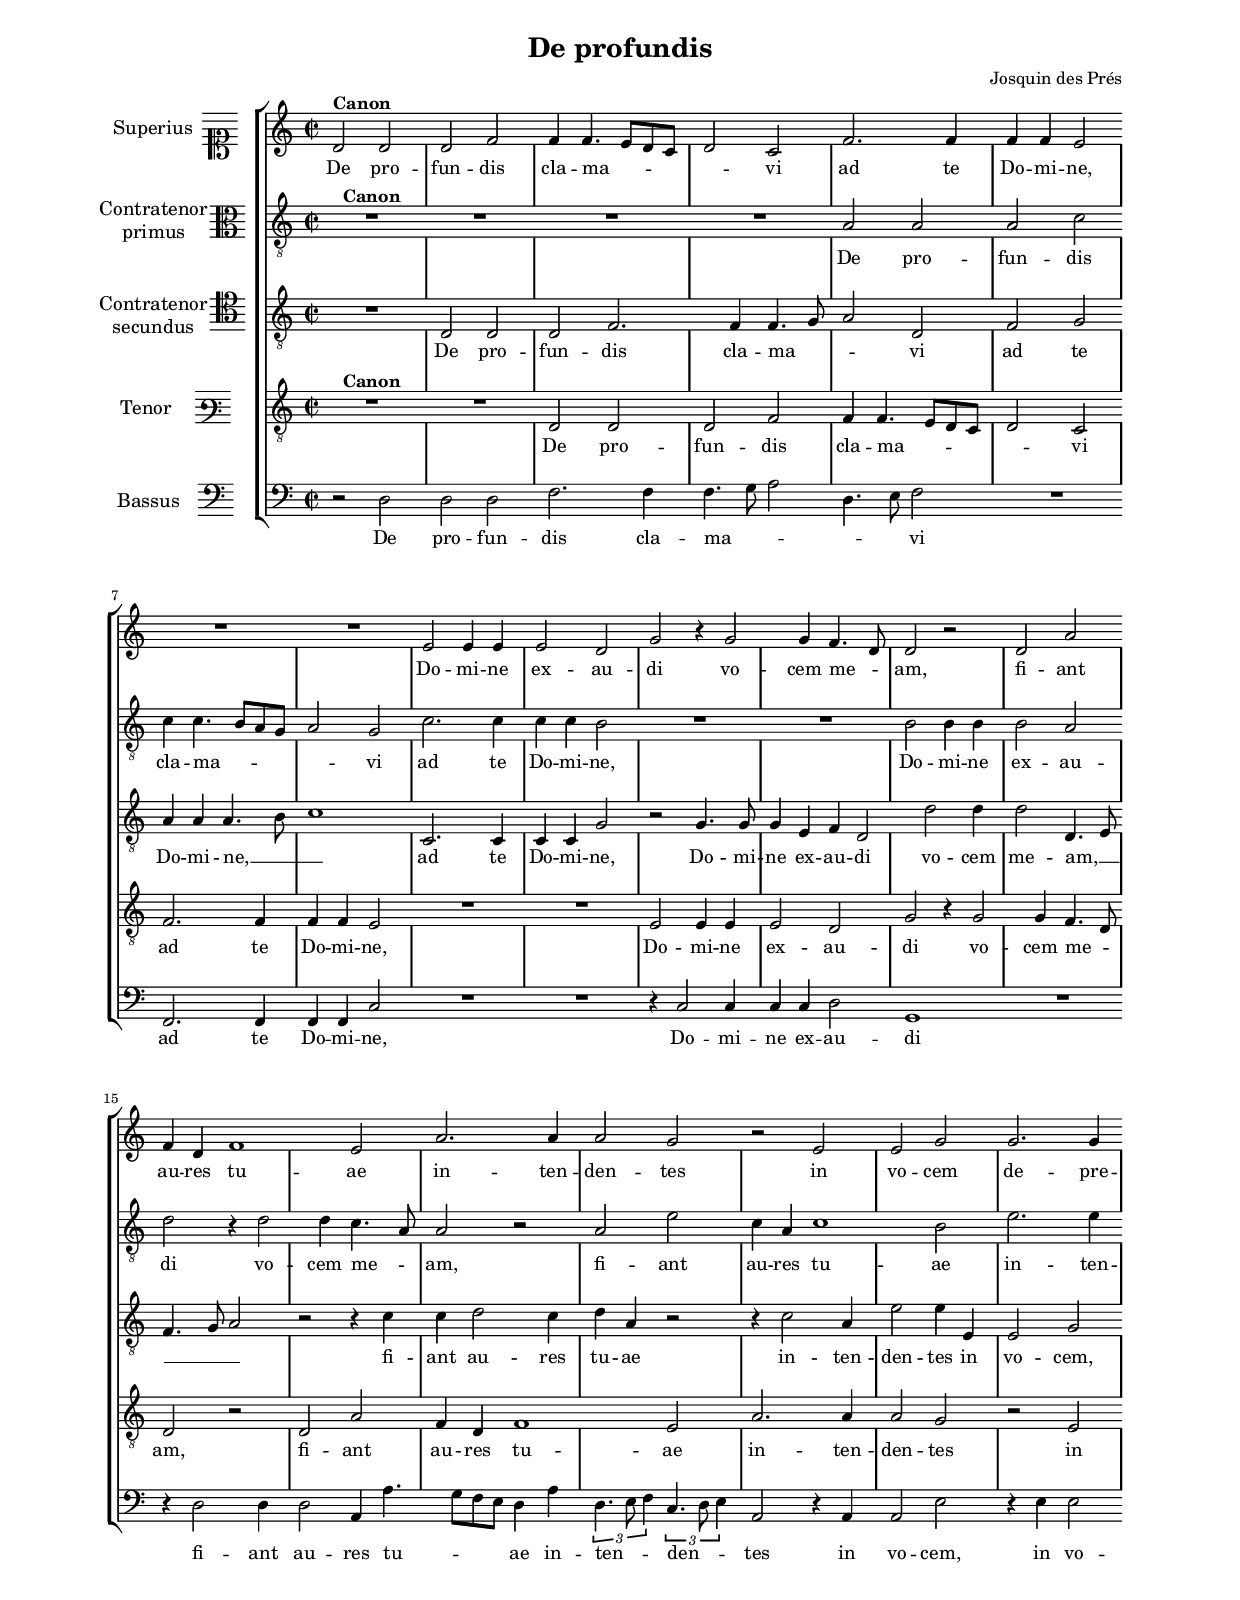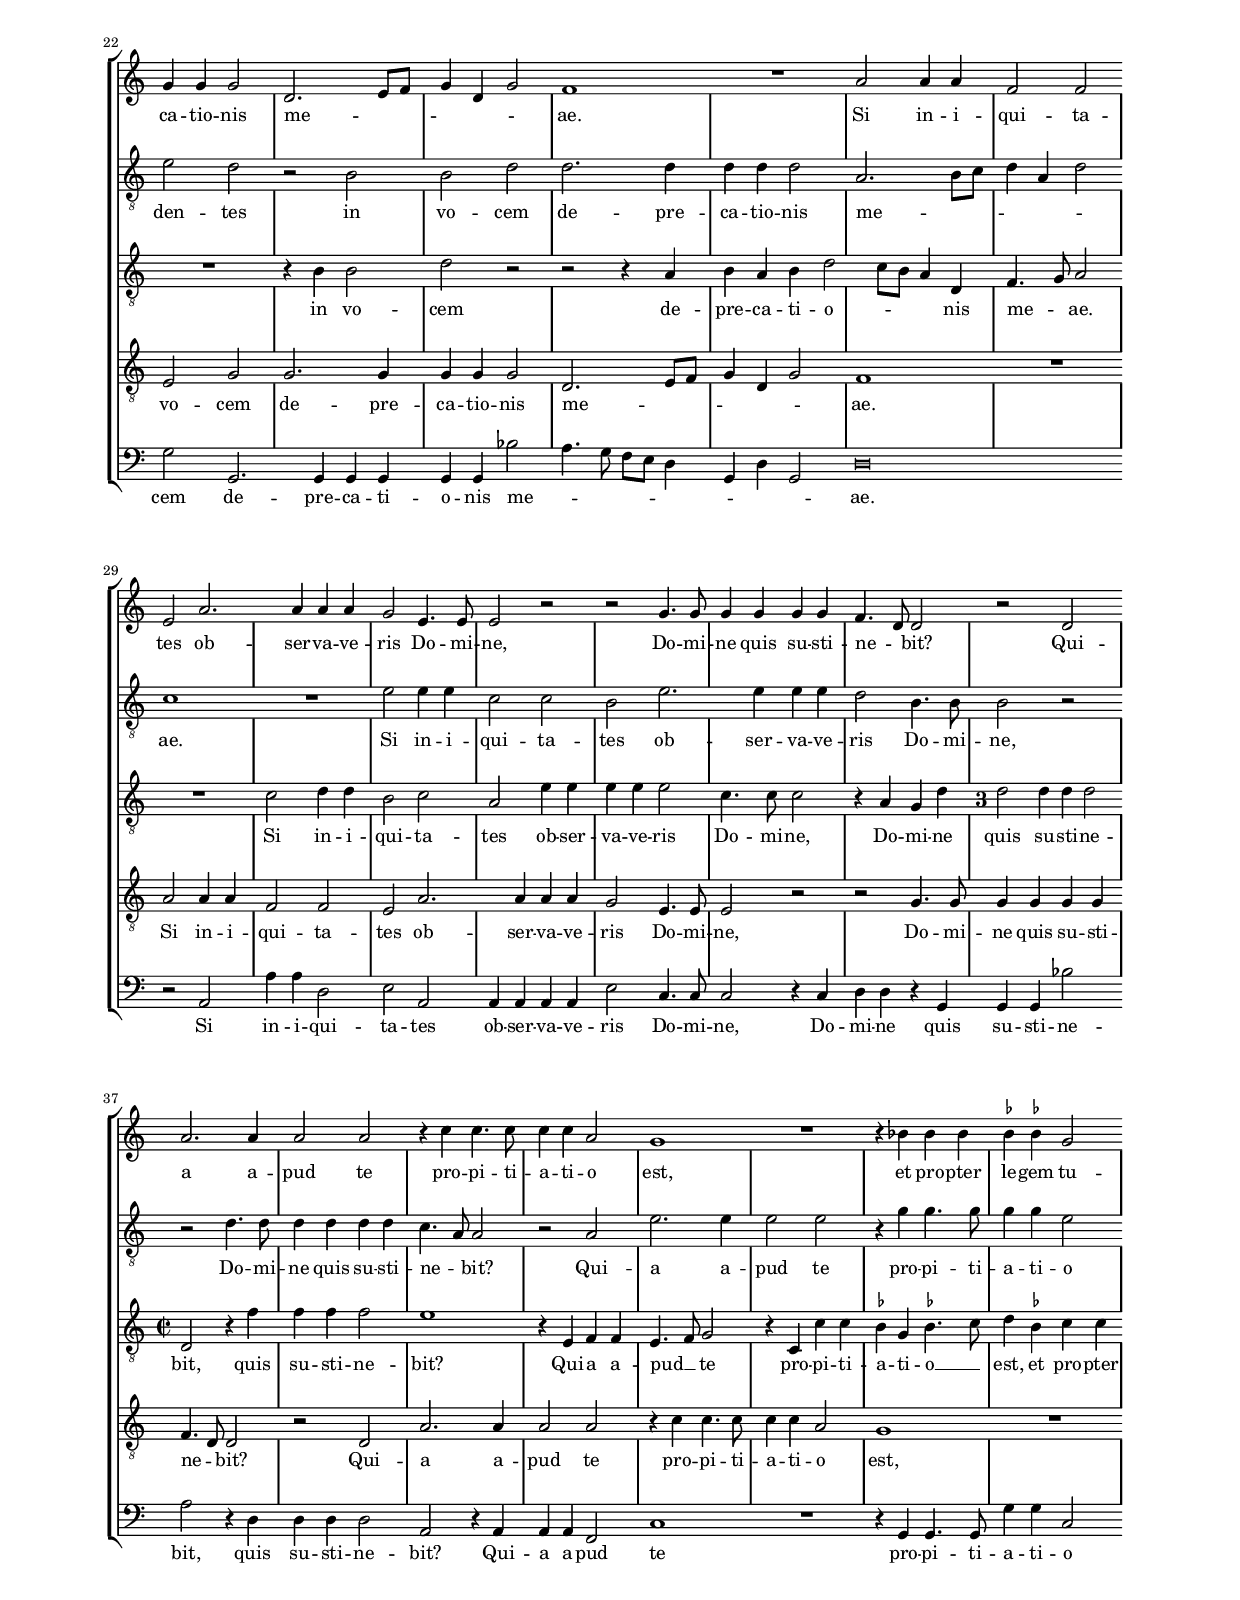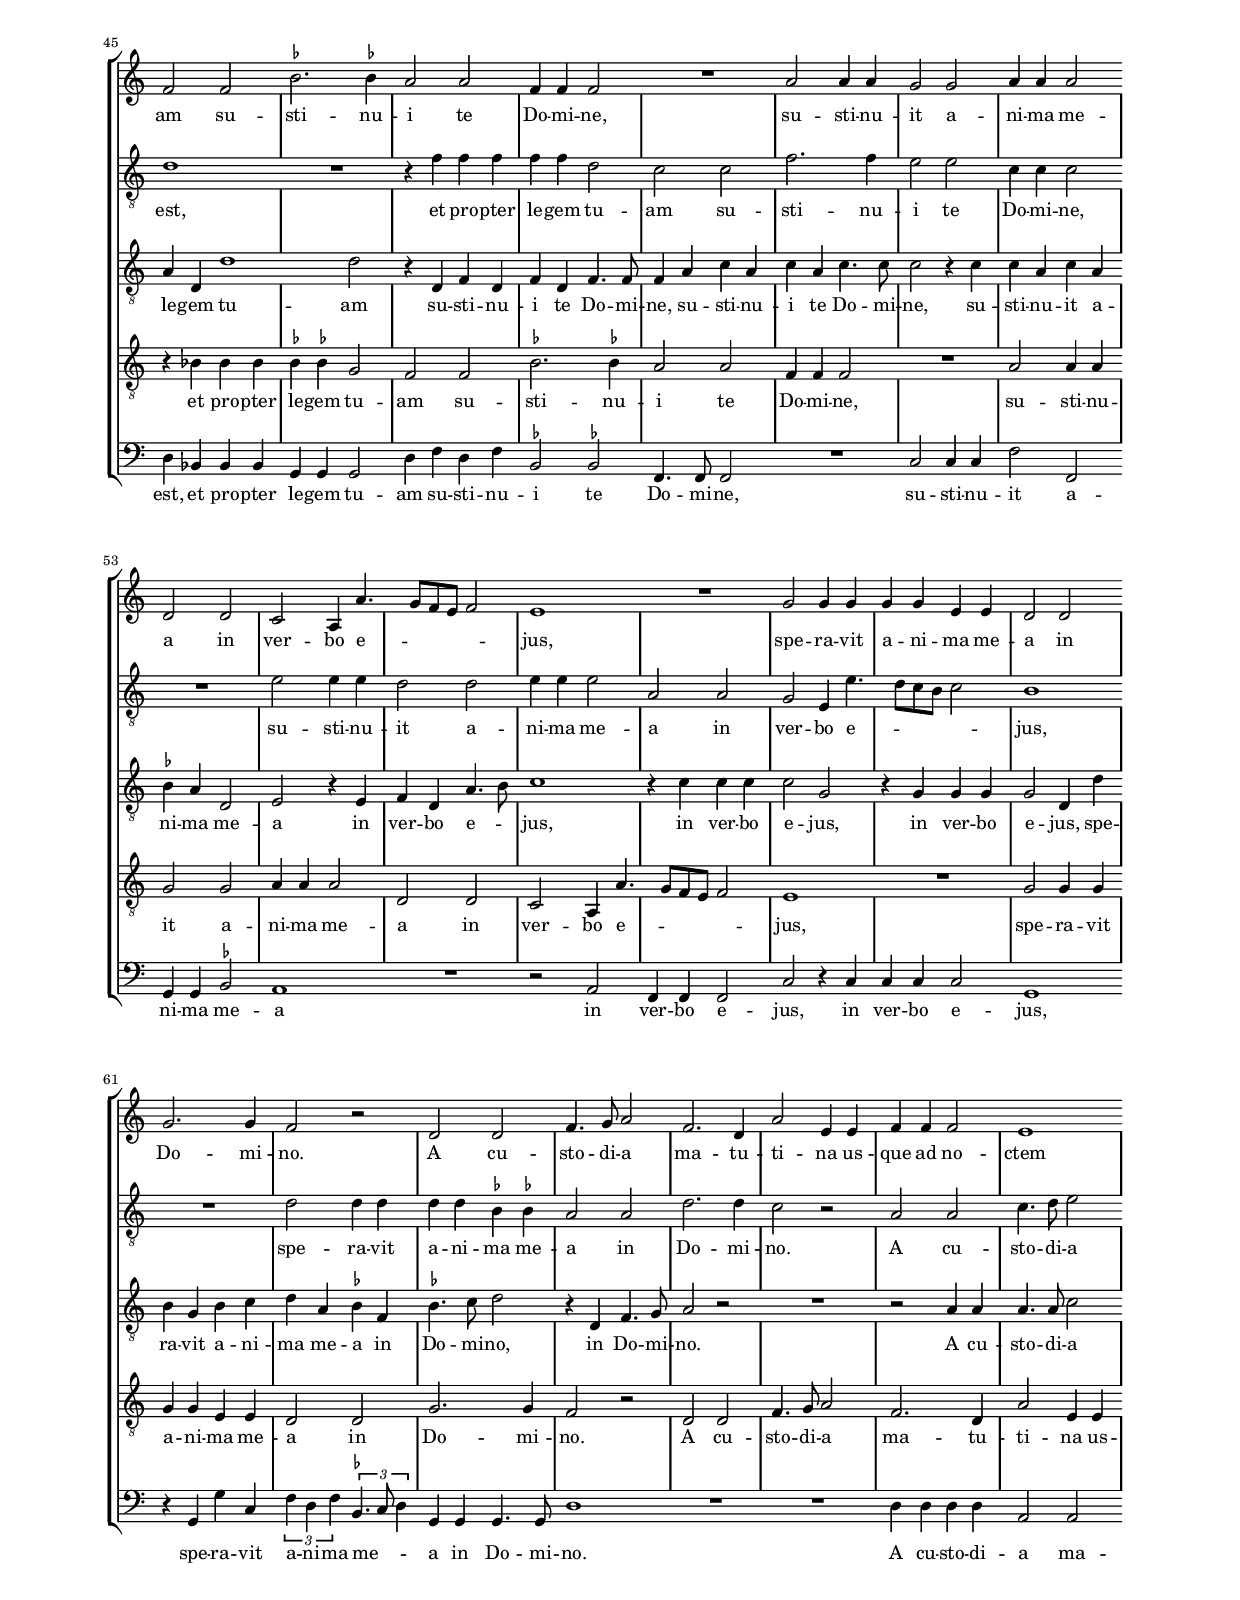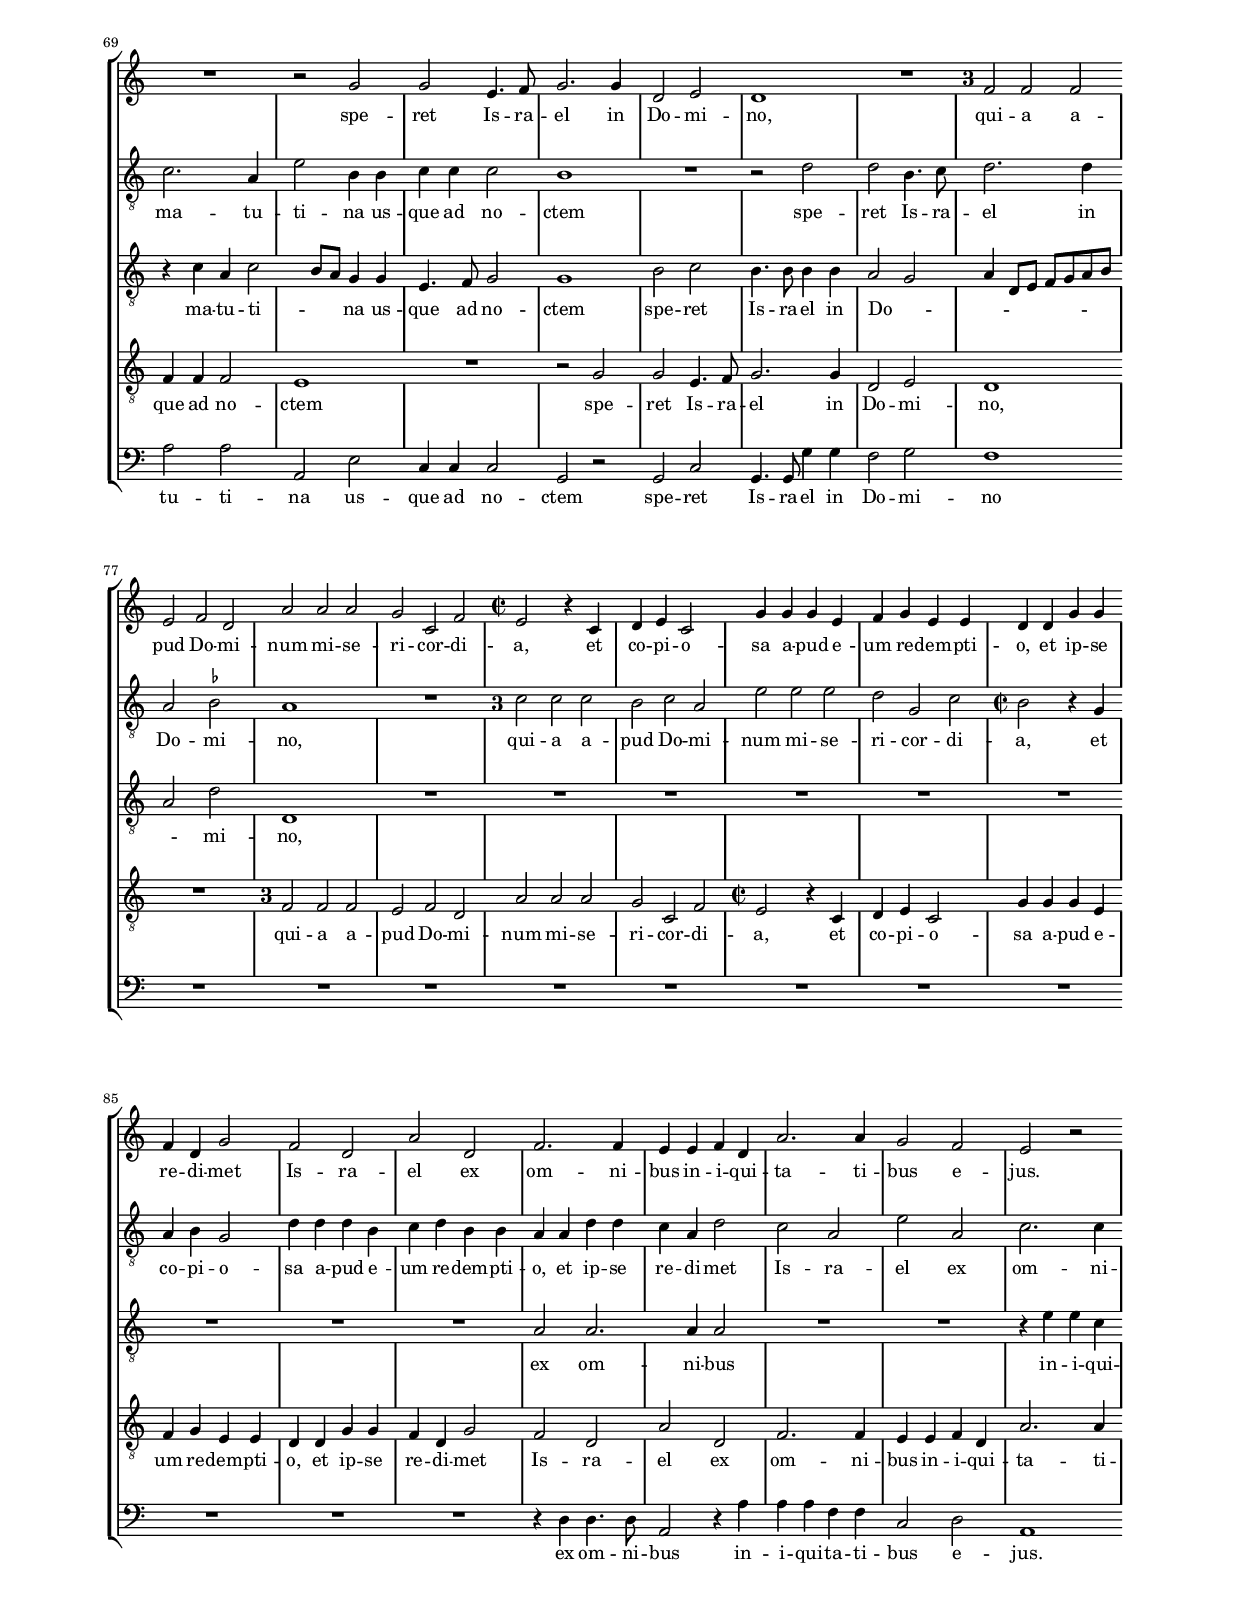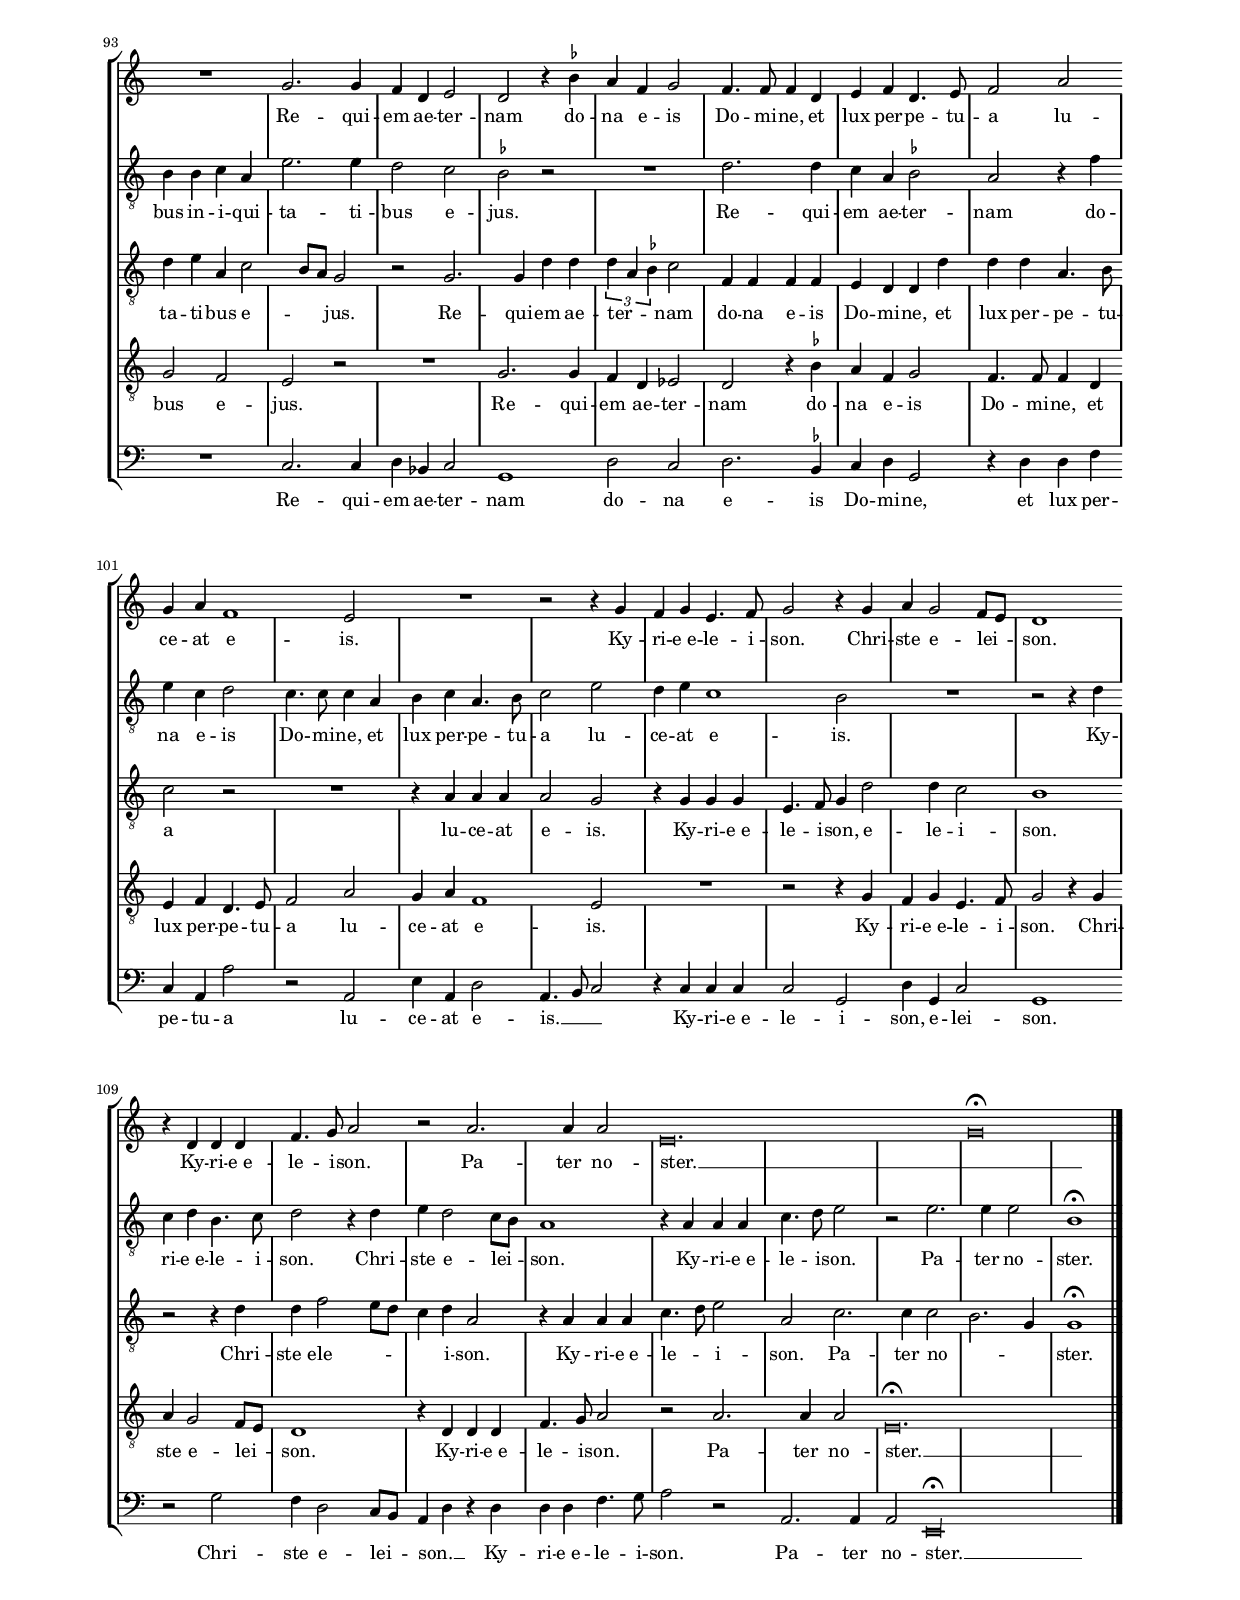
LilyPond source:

\header
{
  title="De profundis"
  composer="Josquin des Prés"
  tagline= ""
}

\version "2.18.2"
\include "deutsch.ly"
#(set-global-staff-size 15)
% #(set-default-paper-size "letter")
#(ly:set-option 'point-and-click #f)


\paper
	{
	top-margin = 1.8 \cm
	bottom-margin = 1.8 \cm
	left-margin = 2 \cm
	right-margin = 2 \cm
	ragged-bottom = ##f
	ragged-last-bottom = ##t
	print-page-number = ##f
	system-system-spacing = #'((basic-distance . 17) (minimum-distance . 14) (padding . 7) (strechability . 150))
%	systems-per-page = 3
%	min-systems-per-page = 3
	markup-system-spacing #'basic-distance = #12
%	print-all-headers = ##t
%	print-first-page-number = ##t
%	first-page-number = 1
	}

	
global = {
	\key es \major
	\time 2/2
        \skip 1*117 
        \once \override Score.BarLine.transparent = ##f
        \bar "|."
	}

	ficta = { \once \set suggestAccidentals = ##t }

	forget = #(define-music-function (parser location music) (ly:music?) #{
		\accidentalStyle forget
		$music
		\accidentalStyle default
		#})

	m = \melisma
	me = \melismaEnd
%	\mark \markup { \override #'(style . baroque) { \note  #"breve" #1 = \note #"breve." #1 } }



incipitcantus = \markup { \score {
	{
	\set Staff.instrumentName = \markup { \fontsize #1 "Superius" }
	\key c \major
	\clef soprano
	s4 \bar ""
	}
	\layout  {
	raggedright = ##t
	indent = 1.6 \cm
	line-width = 2.2\cm
	\context { \Staff \remove Time_signature_engraver }
	\override Staff.Clef.Y-extent = #'(0 . 0)
	}} \hspace #1 }

      
incipitaltus = \markup { \score {
	{
	\set Staff.instrumentName = \markup { \center-column {\fontsize #1 "Contratenor" \line \fontsize #1 {"primus"}} }
	\key c \major
	\clef alto
	s4 \bar ""
	}
	\layout  {
	raggedright = ##t
	indent = 1.6 \cm
	line-width = 2.2\cm
	\context { \Staff \remove Time_signature_engraver }
	\override Staff.Clef.Y-extent = #'(0 . 0)
	}} \hspace #1 }


incipittenor = \markup { \score {
	{
	\set Staff.instrumentName = \markup { \center-column {\fontsize #1 "Contratenor" \line \fontsize #1 {"secundus"}} }
	\key c \major
	\clef tenor
	s4 \bar ""
	}
	\layout  {
	raggedright = ##t
	indent = 1.6 \cm
	line-width = 2.2\cm
	\context { \Staff \remove Time_signature_engraver }
	\override Staff.Clef.Y-extent = #'(0 . 0)
	}} \hspace #1 }
      
      
incipitquintus = \markup { \score {
	{
	\set Staff.instrumentName = \markup { \fontsize #1 "Tenor" }
	\key c \major
	\clef varbaritone
	s4 \bar ""
	}
	\layout  {
	raggedright = ##t
	indent = 1.6 \cm
	line-width = 2.2\cm
	\context { \Staff \remove Time_signature_engraver }
	\override Staff.Clef.Y-extent = #'(0 . 0)
	}} \hspace #1 }
      
      
incipitbassus = \markup { \score {
	{
	\set Staff.instrumentName = \markup { \fontsize #1 "Bassus" }
	\key c \major
	\clef bass
	s4 \bar ""
	}
	\layout  {
	raggedright = ##t
	indent = 1.6 \cm
	line-width = 2.2\cm
	\context { \Staff \remove Time_signature_engraver }
	\override Staff.Clef.Y-extent = #'(0 . 0)
	}} \hspace #1 }


cantus =  \relative c''
	{
	f,2^\markup { \left-align \bold "Canon" } f
	f2 as
	as4 as4. g8 f es
	f2 es
%5
	as2. as4 |
	as4 as g2
	R1
	R1
	g2 g4 g
%10
	g2 f |
	b2 r4 b2
	b4 as4. f8
	f2 r
	f2 c'
%15
	as4 f as1
	g2
	c2. c4
	c2 b
	r2 g
%20
	g2 b |
	b2. b4
	b4 b b2
	f2. g8 as
	b4 f b2
%25
	as1 |
	R1
	c2 c4 c
	as2 as
	g2 c2.
%30
	c4 c c |
	b2 g4. g8
	g2 r
	r2 b4. b8
	b4 b b b
%35
        as4. f8 f2 |	
	r2 f
	c'2. c4
	c2 c
	r4 es es4. es8
%40
	es4 es c2 |
	b1
	R1
	r4 des des des
	\ficta des4 \ficta des! b2
%45
	as2 as |
	\ficta des2. \ficta des!4
	c2 c
	as4 as as2
	R1
%50
	c2 c4 c |
	b2 b
	c4 c c2
	f,2 f
	es2 c4 c'4.
%55
	b8 as g as2 |
	g1
	R1
	b2 b4 b
	b4 b g g
%60
	f2 f |
	b2. b4
	as2 r
	f2 f
	as4. b8 c2
%65
	as2. f4 |
	c'2 g4 g
	as4 as as2
	g1
	R1
%70
	r2 b |
	b2 g4. as8
	b2. b4
	f2 g
	f1
%75
	R1 |
	\set Staff.timeSignatureFraction = #'(3 . 2)
	\once \override Staff.TimeSignature.style = #'single-digit
	\scaleDurations #'(2 . 3)
	{ as2 as as
	g2 as f
	c'2 c c
        b2 es, as }
%80
	\set Staff.timeSignatureFraction = #'(2 . 2)
        g2 r4 es |
	f4 g es2
	b'4 b b g
	as4 b g g
	f4 f b b
%85
	as4 f b2 |
	as2 f
	c'2 f,
	as2. as4
        g4 g as f
%90
	c'2. c4 |
	b2 as
	g2 r
	R1
	b2. b4
%95
	as4 f g2 |
	f2 r4 \ficta des'
	c4 as b2
	as4. as8 as4 f
	g4 as f4. g8
%100
	as2 c |
	b4 c as1
	g2
	R1
	r2 r4 b
%105
	as4 b g4. as8 |
	b2 r4 b
	c4 b2 as8 g
	f1
	r4 f f f
%110
	as4. b8 c2 |
	r2 c2.
	c4 c2
	g\breve.
        % empty measure
%115
        % empty measure
        \scaleDurations #'(1 . 2) { b\breve(^\fermata }
        \once \override NoteHead #'transparent = ##t b1) |
	}


altus =  \relative c'
        {
	R1^\markup { \left-align \bold "Canon" }
	R1
	R1
	R1
%5
	c2 c |
	c2 es
	es4 es4. d8 c b
	c2 b
	es2. es4
%10
	es4 es d2 |
	R1
	R1
	d2 d4 d
	d2 c
%15
	f2 r4 f2
	f4 es4. c8
	c2 r
	c2 g'
	es4 c es1
%20
	d2 |
	g2. g4
	g2 f
	r2 d
	d2 f
%25
	f2. f4 |
	f4 f f2
	c2. d8 es
	f4 c f2
	es1
%30
	R1 |
	g2 g4 g
	es2 es
	d2 g2.
	g4 g g
%35
	f2 d4. d8 |
	d2 r
	r2 f4. f8
	f4 f f f
	es4. c8 c2
%40
	r2 c |
	g'2. g4
	g2 g
	r4 b b4. b8
	b4 b g2
%45
	f1 |
	R1
	r4 as as as
	as4 as f2
	es2 es
%50
	as2. as4 |
	g2 g
	es4 es es2
	R1
	g2 g4 g
%55
	f2 f |
	g4 g g2
	c,2 c
	b2 g4 g'4.
	f8 es d es2
%60
	d1 |
	R1
	f2 f4 f
	f4 f \ficta des \ficta des!
	c2 c
%65
	f2. f4 |
	es2 r
	c2 c
	es4. f8 g2
	es2. c4
%70
	g'2 d4 d |
	es4 es es2
	d1
	R1
	r2 f
%75
	f2 d4. es8 |
	f2. f4
	c2 \ficta des
        c1
	R1
%80
        \set Staff.timeSignatureFraction = #'(3 . 2)
	\once \override Staff.TimeSignature.style = #'single-digit
	\scaleDurations #'(2 . 3)
	{ es2 es es
	d2 es c |
	g'2 g g
        f2 b, es }
        \set Staff.timeSignatureFraction = #'(2 . 2)
	d2 r4 b
%85
        c4 d b2
	f'4 f f d |
	es4 f d d
	c4 c f f
	es4 c f2
%90
        es2 c
	g'2 c, |
	es2. es4
	d4 d es c
	g'2. g4
%95
        f2 es
	\ficta des2 r |
	R1
	f2. f4
	es4 c \ficta des2
%100
	c2 r4 as' |
	g4 es f2
	es4. es8 es4 c
	d4 es c4. d8
	es2 g
%105
	f4 g es1
	d2 |
	R1
	r2 r4 f
	es4 f d4. es8
%110
	f2 r4 f |
	g4 f2 es8 d
	c1
	r4 c c c
	es4. f8 g2
%115
	r2 g2.
        g4 g2
        d1^\fermata |
	}


tenor =  \relative c'
	{
	R1
	f,2 f
	f2 as2.
	as4 as4. b8
%5
	c2 f, |
	as2 b
	c4 c c4. d8
	es1
	es,2. es4
%10
	es4 es b'2 |
	r2 b4. b8
	b4 g as f2
	f'2 f4
	f2 f,4. g8
%15
	as4. b8 c2 |
	r2 r4 es
	es4 f2 es4
	f4 c r2
	r4 es2 c4
%20
	g'2 g4 g, |
	g2 b
	R1
	r4 d d2
	f2 r
%25
	r2 r4 c |
	d4 c d f2
	es8 d c4 f,
	as4. b8 c2
	R1
%30
	es2 f4 f |
	d2 es
	c2 g'4 g
	g4 g g2
	es4. es8 es2
%35
	r4 c b f' |
        \set Staff.timeSignatureFraction = #'(3 . 2)
	\once \override Staff.TimeSignature.style = #'single-digit
	\scaleDurations #'(2 . 3)
        {f2 f4 f f2 }
        \set Staff.timeSignatureFraction = #'(2 . 2)
	f,2 r4 as'
	as4 as as2
	g1
%40
	r4 g, as as |
	g4. as8 b2
	r4 es, es' es
	\ficta des4 b \ficta des!4. es8
	f4 \ficta des es es
%45
	c4 f, f'1
	f2 |
	r4 f, as f
	as4 f as4. as8
	as4 c es c
%50
	es4 c es4. es8 |
	es2 r4 es
	es4 c es c
	\ficta des4 c f,2
	g2 r4 g
%55
	as4 f c'4. d8 |
	es1
	r4 es es es
	es2 b
	r4 b b b
%60
	b2 f4 f' |
	d4 b d es
	f4 c \ficta des as
	\ficta des4. es8 f2
	r4 f, as4. b8
%65
	c2 r |
	R1
	r2 c4 c
	c4. c8 es2
	r4 es c es2
%70
	d8 c b4 b |
	g4. as8  b2
	b1
	d2 es
	d4. d8 d4 d
%75
	c2 b |
	c4 f,8 g as[ b c d]
	c2 f
	f,1
	R1
%80
	R1 |
	R1
	R1
	R1
	R1
%85
	R1 |
	R1
	R1
	c'2 c2.
	c4 c2
%90
	R1 |
	R1
	r4 g' g es
	f4 g c, es2
	d8 c b2
%95
	r2 b2.
	b4 f' f |
        \tuplet 3/2 { f4 c \ficta des } es2
	as,4 as as as
	g4 f f f'
%100
	f4 f c4. d8 |
	es2 r
	R1
	r4 c c c
	c2 b
%105
	r4 b b b |
	g4. as8 b4 f'2
	f4 es2
	d1
	r2 r4 f
%110
	f4 as2 g8 f |
	es4 f c2
	r4 c c c
	es4. f8 g2
	c,2 es2.
%115
	es4 es2 |
        d2. b4
        b1^\fermata |        
	}


quintus  =  \relative c'
	{
	R1^\markup { \left-align \bold "Canon" }
	R1
	f,2 f
	f2 as
%5
	as4 as4. g8 f es |
	f2 es
	as2. as4
	as4 as g2
	R1
%10
	R1 |
	g2 g4 g
	g2 f
	b2 r4 b2
	b4 as4. f8
%15
	f2 r |
	f2 c'
	as4 f as1
	g2
	c2. c4
%20
	c2 b |
	r2 g
	g2 b
	b2. b4
	b4 b b2
%25
	f2. g8 as |
	b4 f b2
	as1
	R1
	c2 c4 c
%30
	as2 as |
	g2 c2.
	c4 c c
	b2 g4. g8
	g2 r
%35
	r2 b4. b8 |
	b4 b b b
	as4. f8 f2
	r2 f
	c'2. c4
%40
	c2 c |
	r4 es es4. es8
	es4 es c2
	b1
	R1
%45
	r4 des des des |
	\ficta des4 \ficta des! b2
	as2 as
	\ficta des2. \ficta des!4
	c2 c
%50
	as4 as as2 |
	R1
	c2 c4 c
	b2 b
	c4 c c2
%55
	f,2 f |
	es2 c4 c'4.
	b8 as g as2
	g1
	R1
%60
	b2 b4 b |
	b4 b g g
	f2 f
	b2. b4
	as2 r
%65
	f2 f |
	as4. b8 c2
	as2. f4
	c'2 g4 g
	as4 as as2
%70
	g1 |
	R1
	r2 b
	b2 g4. as8
	b2. b4
%75
	f2 g |
	f1
	R1
	\set Staff.timeSignatureFraction = #'(3 . 2)
	\once \override Staff.TimeSignature.style = #'single-digit
	\scaleDurations #'(2 . 3)
	{ as2 as as
        g2 as f2
%80
	c'2 c c |
        b2 es, as }
        \set Staff.timeSignatureFraction = #'(2 . 2)
	g2 r4 es
	f4 g es2
	b'4 b b g
%85
	as4 b g g |
	f4 f b b
	as4 f b2
	as2 f
	c'2 f,
%90
	as2. as4 |
	g4 g as f
	c'2. c4
	b2 as
	g2 r
%95
	R1 |
	b2. b4
	as4 f ges2
	f2 r4 \ficta des'
	c4 as b2
%100
	as4. as8 as4 f |
	g4 as f4. g8
	as2 c
	b4 c as1
	g2
%105
	R1 |
	r2 r4 b
	as4 b g4. as8
	b2 r4 b
	c4 b2 as8 g
%110
	f1 |
	r4 f f f
	as4. b8 c2
	r2 c2.
	c4 c2
%115
        \scaleDurations #'(2 . 3) { g\breve.(^\fermata }
        % empty measure
        \once \override NoteHead #'transparent = ##t g1) |
	}


bassus  =  \relative c
	{
	r2 f
	f2 f
	as2. as4
	as4. b8 c2
%5
	f,4. g8 as2 |
	R1
	as,2. as4
	as4 as es'2
	R1
%10
	R1 |
	r4 es2 es4
	es4 es f2
	b,1
	R1
%15
	r4 f'2 f4 |
	f2 c4 c'4.
	b8 as g f4 c'
        \tuplet 3/2 2 { f,4. g8 as4 es4. f8 g4 } 
	c,2 r4 c
%20
	c2 g' |
	r4 g g2
	b2 b,2.
	b4 b b
	b4 b des'2
%25
	c4. b8 as[ g] f4 |
	b,4 f' b,2
	f'\breve
        % empty measure
	r2 c
%30
	c'4 c f,2 |
	g2 c,
	c4 c c c
	g'2 es4. es8
	es2 r4 es
%35
	f4 f r b, |
	b4 b des'2
	c2 r4 f,
	f4 f f2
	c2 r4 c
%40
	c4 c as2 |
	es'1
	R1
	r4 b b4. b8
	b'4 b es,2
%45
	f4 des des des |
	b4 b b2
	f'4 as f as
	\ficta des,2 \ficta des!
	as4. as8 as2
%50
	R1 |
	es'2 es4 es
	as2 as,
	b4 b \ficta des2
	c1
%55
	R1 |
	r2 c
	as4 as as2
	es'2 r4 es
	es4 es es2
%60
	b1 |
	r4 b b' es,
        \tuplet 3/2 2 { as4 f as \ficta des,4. es8 f4 }
	b,4 b b4. b8
	f'1
%65
	R1 |
	R1
	f4 f f f
	c2 c
	c'2 c
%70
	c,2 g' |
	es4 es es2
	b2 r
	b2 es
	b4. b8 b'4 b
%75
	as2 b |
	as1
	R1
	R1
	R1
%80
	R1 |
	R1
	R1
	R1
	R1
%85
	R1 |
	R1
	R1
	r4 f f4. f8
	c2 r4 c'
%90
	c4 c as as |
	es2 f
	c1
	R1
	es2. es4
%95
	f4 des es2 |
	b1
	f'2 es
	f2. \ficta des4
	es4 f b,2
%100
	r4 f' f as |
	es4 c c'2
	r2 c,
	g'4 c, f2
	c4. d8 es2
%105
	r4 es es es |
	es2 b
	f'4 b, es2
	b1
	r2 b'
%110
	as4 f2 es8 d |
	c4 f r f
	f4 f as4. b8
	c2 r
	c,2. c4
%115
        c2 \scaleDurations #'(3 . 8) { g\longa(^\fermata }
        % empty measure
        \once \override NoteHead #'transparent = ##t c1)% empty measure
	}


lyricscantus = \lyricmode {
	De pro -- fun -- dis cla -- ma -- _ _ _ _ vi ad te Do -- mi -- ne,
        Do -- mi -- ne ex -- au -- di vo -- cem me -- _ am,
        fi -- ant au -- res tu -- ae in -- ten -- den -- tes
        in vo -- cem de -- pre -- ca -- tio -- nis me -- _ _ _ _ _ ae.
        Si in -- i -- qui -- ta -- tes ob -- ser -- va -- ve -- ris Do -- mi -- ne,
        Do -- mi -- ne quis su -- sti -- ne -- _ bit?
        Qui -- a a -- pud te pro -- pi -- ti -- a -- ti -- o est,
        et pro -- pter le -- gem tu -- am su -- sti -- nu -- i te Do -- mi -- ne,
        su -- sti -- nu -- it a -- ni -- ma me -- a in ver -- bo e -- _ _ _ _ jus,
        spe -- ra -- vit a -- ni -- ma me -- a in Do -- mi -- no.
        A cu -- sto -- di -- a ma -- tu -- ti -- na us -- que ad no -- ctem
        spe -- ret Is -- ra -- el in Do -- mi -- no,
        qui -- a a -- pud Do -- mi -- num mi -- se -- ri -- cor -- di -- a,
        et co -- pi -- o -- sa a -- pud e -- um re -- dem -- pti -- o,
        et ip -- se re -- di -- met Is -- ra -- el
        ex om -- ni -- bus in -- i -- qui -- ta -- ti -- bus e -- jus.
        Re -- qui -- em ae -- ter -- nam do -- na e -- is Do -- mi -- ne,
        et lux per -- pe -- tu -- a lu -- ce -- at e -- is.
        Ky -- ri -- e_e -- le -- i -- son.
        Chri -- ste e -- lei -- _ son.
        Ky -- ri -- e_e -- le -- i -- son.
        Pa -- ter no -- ster. __ _     
	}


lyricsaltus = \lyricmode {
	De pro -- fun -- dis cla -- ma -- _ _ _ _ vi ad te Do -- mi -- ne,
        Do -- mi -- ne ex -- au -- di vo -- cem me -- _ am,
        fi -- ant au -- res tu -- ae in -- ten -- den -- tes
        in vo -- cem de -- pre -- ca -- tio -- nis me -- _ _ _ _ _ ae.
        Si in -- i -- qui -- ta -- tes ob -- ser -- va -- ve -- ris Do -- mi -- ne,
        Do -- mi -- ne quis su -- sti -- ne -- _ bit?
        Qui -- a a -- pud te pro -- pi -- ti -- a -- ti -- o est,
        et pro -- pter le -- gem tu -- am su -- sti -- nu -- i te Do -- mi -- ne,
        su -- sti -- nu -- it a -- ni -- ma me -- a in ver -- bo e -- _ _ _ _ jus,
        spe -- ra -- vit a -- ni -- ma me -- a in Do -- mi -- no.
        A cu -- sto -- di -- a ma -- tu -- ti -- na us -- que ad no -- ctem
        spe -- ret Is -- ra -- el in Do -- mi -- no,
        qui -- a a -- pud Do -- mi -- num mi -- se -- ri -- cor -- di -- a,
        et co -- pi -- o -- sa a -- pud e -- um re -- dem -- pti -- o,
        et ip -- se re -- di -- met Is -- ra -- el
        ex om -- ni -- bus in -- i -- qui -- ta -- ti -- bus e -- jus.
        Re -- qui -- em ae -- ter -- nam do -- na e -- is Do -- mi -- ne,
        et lux per -- pe -- tu -- a lu -- ce -- at e -- is.
        Ky -- ri -- e_e -- le -- i -- son.
        Chri -- ste e -- lei -- _ son.
        Ky -- ri -- e_e -- le -- i -- son.
        Pa -- ter no -- ster.
	}


lyricstenor = \lyricmode {
	De pro -- fun -- dis cla -- ma -- _ _ vi ad te Do -- mi -- ne, __ _ _ 
        ad te Do -- mi -- ne,
        Do -- mi -- ne ex -- au -- di vo -- cem me -- am, __ _ _ _ _ 
        fi -- ant au -- res tu -- ae in -- ten -- den -- tes
        in vo -- cem,
        in vo -- cem de -- pre -- ca -- ti -- o -- _ _ _ nis me -- _ ae.
        Si in -- i -- qui -- ta -- tes ob -- ser -- va -- ve -- ris Do -- mi -- ne,
        Do -- mi -- ne quis su -- sti -- ne -- bit,
        quis su -- sti -- ne -- bit?
        Qui -- a a -- pud __ _ te pro -- pi -- ti -- a -- ti -- o __ _ est,
        et pro -- pter le -- gem tu -- am su -- sti -- nu -- i te Do -- mi -- ne,
        su -- sti -- nu -- i te Do -- mi -- ne,
        su -- sti -- nu -- it a -- ni -- ma me -- a in ver -- bo e -- _ jus,
        in ver -- bo e -- jus,
        in ver -- bo e -- jus,
        spe -- ra -- vit a -- ni -- ma me -- a in Do -- mi -- no,
        in Do -- mi -- no.
        A cu -- sto -- di -- a ma -- tu -- ti -- _ _ na us -- que ad no -- ctem
        spe -- ret Is -- ra -- el in Do -- _ _ _ _ _ _ _ _ _ mi -- no,
        ex om -- ni -- bus in -- i -- qui -- ta -- ti -- bus e -- _ _ jus.
        Re -- qui -- em ae -- ter -- _ _ nam do -- na e -- is Do -- mi -- ne,
        et lux per -- pe -- tu -- a lu -- ce -- at e -- is.
        Ky -- ri -- e_e -- le -- i -- son,
        e -- le -- i -- son.
        Chri -- ste_e -- le -- _ _ _ i -- son.
        Ky -- ri -- e_e -- le -- _ i -- son.
        Pa -- ter no -- _ _ ster.  
	}


lyricsquintus = \lyricmode {
	De pro -- fun -- dis cla -- ma -- _ _ _ _ vi ad te Do -- mi -- ne,
        Do -- mi -- ne ex -- au -- di vo -- cem me -- _ am,
        fi -- ant au -- res tu -- ae in -- ten -- den -- tes
        in vo -- cem de -- pre -- ca -- tio -- nis me -- _ _ _ _ _ ae.
        Si in -- i -- qui -- ta -- tes ob -- ser -- va -- ve -- ris Do -- mi -- ne,
        Do -- mi -- ne quis su -- sti -- ne -- _ bit?
        Qui -- a a -- pud te pro -- pi -- ti -- a -- ti -- o est,
        et pro -- pter le -- gem tu -- am su -- sti -- nu -- i te Do -- mi -- ne,
        su -- sti -- nu -- it a -- ni -- ma me -- a in ver -- bo e -- _ _ _ _ jus,
        spe -- ra -- vit a -- ni -- ma me -- a in Do -- mi -- no.
        A cu -- sto -- di -- a ma -- tu -- ti -- na us -- que ad no -- ctem
        spe -- ret Is -- ra -- el in Do -- mi -- no,
        qui -- a a -- pud Do -- mi -- num mi -- se -- ri -- cor -- di -- a,
        et co -- pi -- o -- sa a -- pud e -- um re -- dem -- pti -- o,
        et ip -- se re -- di -- met Is -- ra -- el
        ex om -- ni -- bus in -- i -- qui -- ta -- ti -- bus e -- jus.
        Re -- qui -- em ae -- ter -- nam do -- na e -- is Do -- mi -- ne,
        et lux per -- pe -- tu -- a lu -- ce -- at e -- is.
        Ky -- ri -- e_e -- le -- i -- son.
        Chri -- ste e -- lei -- _ son.
        Ky -- ri -- e_e -- le -- i -- son.
        Pa -- ter no -- ster. __
	}


lyricsbassus = \lyricmode {
	De pro -- fun -- dis cla -- ma -- _ _ _ _ vi ad te Do -- mi -- ne,
        Do -- mi -- ne ex -- au -- di
        fi -- ant au -- res tu -- _ _ _ ae in -- ten -- _ _ den -- _ _ tes
        in vo -- cem,
        in vo -- cem de -- pre -- ca -- ti -- o -- nis me -- _ _ _ _ _ _ _ _ ae.
        Si in -- i -- qui -- ta -- tes ob -- ser -- va -- ve -- ris Do -- mi -- ne,
        Do -- mi -- ne quis su -- sti -- ne -- bit,
        quis su -- sti -- ne -- bit?
        Qui -- a a -- pud te pro -- pi -- ti -- a -- ti -- o est,
        et pro -- pter le -- gem tu -- am su -- sti -- nu -- i te Do -- mi -- ne,
        su -- sti -- nu -- it a -- ni -- ma me -- a in ver -- bo e -- jus,
        in ver -- bo e -- jus,
        spe -- ra -- vit a -- ni -- ma me -- _ _ a in Do -- mi -- no.
        A cu -- sto -- di -- a ma -- tu -- ti -- na us -- que ad no -- ctem
        spe -- ret Is -- ra -- el in Do -- mi -- no
        ex om -- ni -- bus in -- i -- qui -- ta -- ti -- bus e -- jus.
        Re -- qui -- em ae -- ter -- nam do -- na e -- is Do -- mi -- ne,
        et lux per -- pe -- tu -- a lu -- ce -- at e -- is. __ _ _
        Ky -- ri -- e_e -- le -- i -- son,
        e -- lei -- son.
        Chri -- ste e -- lei -- _ son. __ _
        Ky -- ri -- e_e -- le -- i -- son.
        Pa -- ter no -- ster. __
	}


\score
{  
        \transpose es c {
	\new StaffGroup \with { \override StaffGrouper.staff-staff-spacing.basic-distance = #12 }
	<<

	\new Staff << \global
	\new Voice="v1" {
		\set Staff.instrumentName=\incipitcantus
%		\set Staff.instrumentName= "S"
		\set Staff.midiInstrument = "reed organ"
		\clef violin
		\cantus }
	\new Lyrics \lyricsto "v1" {\lyricscantus }
	>>


	\new Staff << \global
	\new Voice="v2" {
		\set Staff.instrumentName=\incipitaltus
%		\set Staff.instrumentName= "A"
		\set Staff.midiInstrument = "reed organ"
		\clef "G_8" 
		\altus}
	\new Lyrics \lyricsto "v2" {\lyricsaltus }
	>>


	\new Staff << \global
	\new Voice="v3" {
		\set Staff.instrumentName=\incipittenor
%		\set Staff.instrumentName= "T"
		\set Staff.midiInstrument = "reed organ"
		\clef "G_8"
		\tenor }
	\new Lyrics \lyricsto "v3" {\lyricstenor }
	>>


	\new Staff << \global
	\new Voice="v5" {
		\set Staff.instrumentName=\incipitquintus
%		\set Staff.instrumentName= "Q"
		\set Staff.midiInstrument = "reed organ"
		\clef "G_8"
		\quintus}
	\new Lyrics \lyricsto "v5" {\lyricsquintus }
	>>


	\new Staff << \global
	\new Voice="v4" {
		\set Staff.instrumentName=\incipitbassus
%		\set Staff.instrumentName= "B"
		\set Staff.midiInstrument = "reed organ"
		\clef bass 
		\bassus }
	\new Lyrics \lyricsto "v4" {\lyricsbassus}
	>>

	>>
	} % transpose

	\layout
	{
	indent = 2.5\cm
%	\context { \Lyrics \override VerticalAxisGroup.nonstaff-relatedstaff-spacing.padding = #1.5 }
%	\context { \Lyrics \override LyricText.font-size = #1 }
	\context { \Staff \override TimeSignature.break-visibility = #end-of-line-invisible }
        \context { \Score \override BarLine.transparent = ##t }
%	\context { \Staff \override InstrumentName.X-offset = #'-25 }
	\context { \Voice \override Slur.transparent = ##t }
%	\context { \Voice \override AccidentalSuggestion.avoid-slur = #'ignore }
%	\context { \Voice \override AccidentalSuggestion.outside-staff-priority = ##f }
	\context { \Score \override BarNumber.padding = #2 }
	\context { \Voice \override NoteHead.style = #'baroque }
	}

\midi
	{
    	\tempo 4 = 90
	}

}


% EOF
